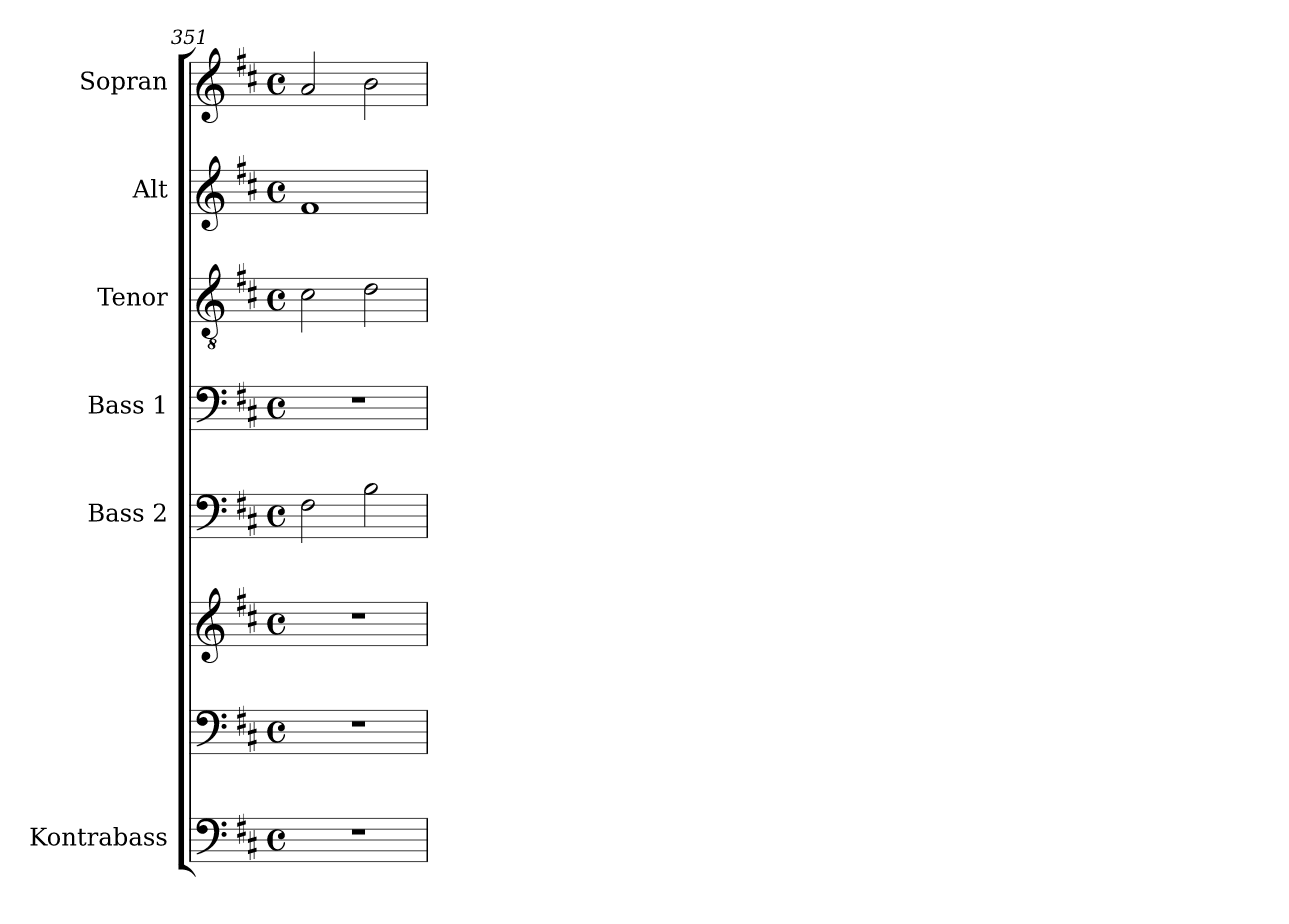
**kern	**kern	**kern	**kern	**kern	**kern	**kern	**kern
*part7	*part6	*part6	*part5	*part4	*part3	*part2	*part1
*staff8	*staff7	*staff6	*staff5	*staff4	*staff3	*staff2	*staff1
*I"Kontrabass	*	*	*I"Bass 2	*I"Bass 1	*I"Tenor	*I"Alt	*I"Sopran
*I'Kb.	*	*	*I'B. 2	*I'B. 1	*I'T.	*I'A.	*I'S.
*clefF4	*clefF4	*clefG2	*clefF4	*clefF4	*clefGv2	*clefG2	*clefG2
*ITrd7c12	*	*	*	*	*	*	*
*k[f#c#]	*k[f#c#]	*k[f#c#]	*k[f#c#]	*k[f#c#]	*k[f#c#]	*k[f#c#]	*k[f#c#]
*D:	*D:	*D:	*D:	*D:	*D:	*D:	*D:
*M4/4	*M4/4	*M4/4	*M4/4	*M4/4	*M4/4	*M4/4	*M4/4
*met(c)	*met(c)	*met(c)	*met(c)	*met(c)	*met(c)	*met(c)	*met(c)
=351	=351	=351	=351	=351	=351	=351	=351
1r	1r	1r	2F#\	1r	2c#\	1f#	2a/
.	.	.	2B\	.	2d\	.	2b\
=	=	=	=	=	=	=	=
*-	*-	*-	*-	*-	*-	*-	*-
